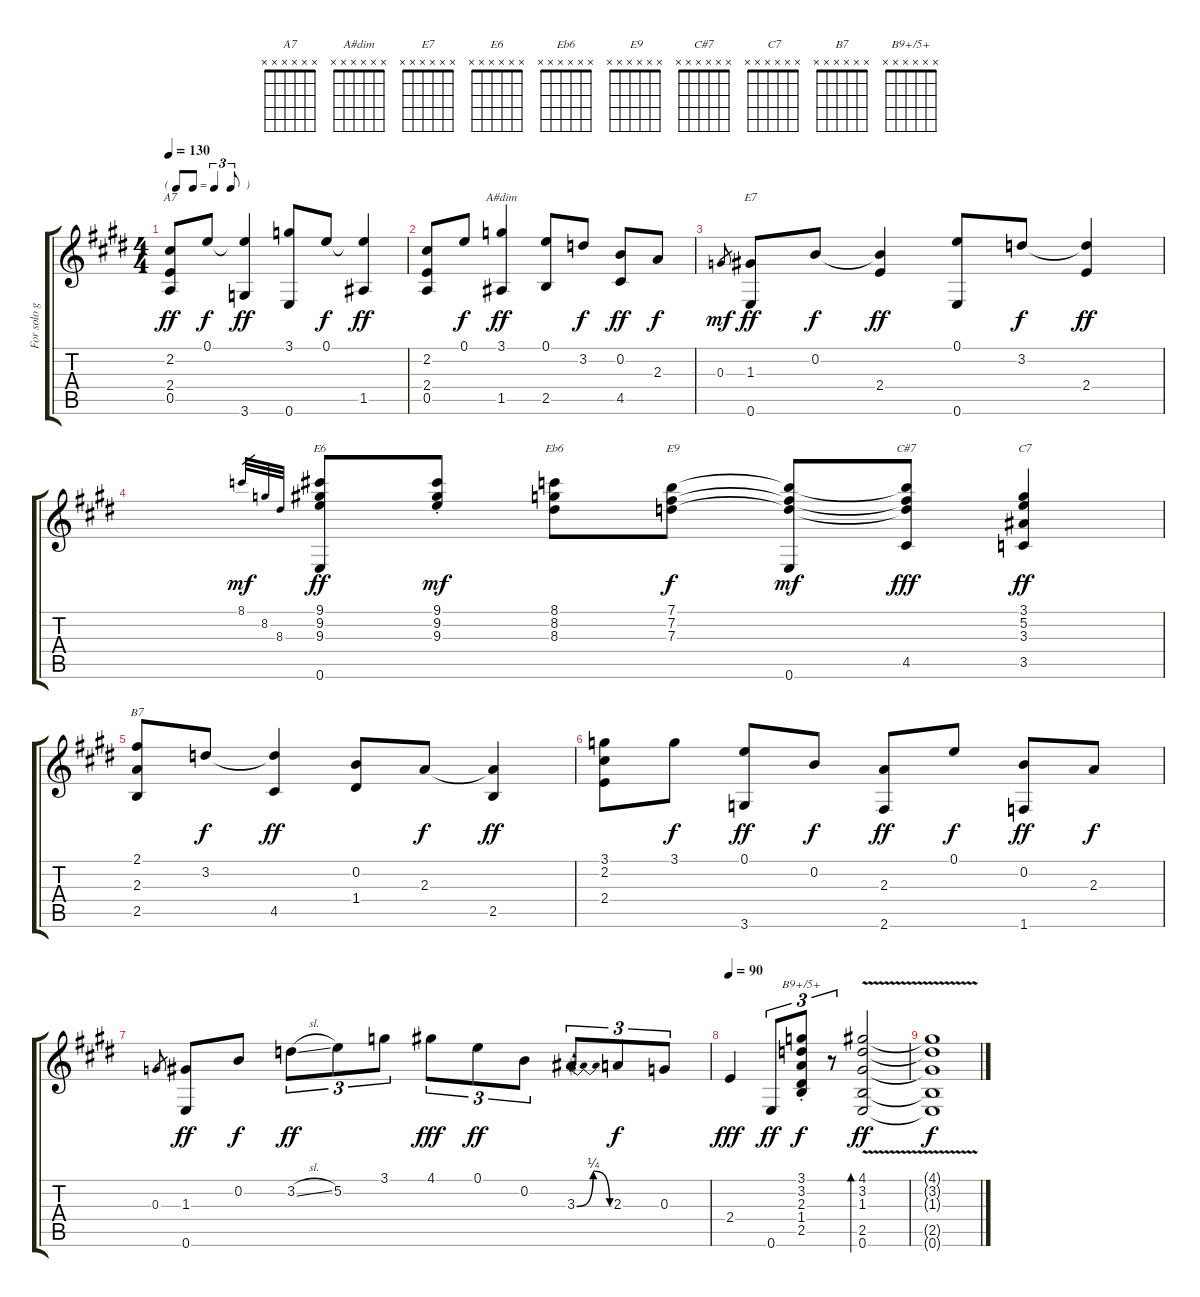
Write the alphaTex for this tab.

\track ("For solo guitar" "For solo g") {instrument acousticguitarnylon}
\staff {score tabs}
\tuning (E4 B3 G3 D3 A2 E2) {hide}
\chord ("A7" x x x x x x)
\chord ("A#dim" x x x x x x)
\chord ("E7" x x x x x x)
\chord ("E6" x x x x x x)
\chord ("Eb6" x x x x x x)
\chord (" E9" x x x x x x)
\chord ("C#7" x x x x x x)
\chord (" C7" x x x x x x)
\chord ("B7" x x x x x x)
\chord ("B9+/5+" x x x x x x)
\ts (4 4)
\tf triplet8th
\tempo 130
\clef g2
\ks e
(2.2 2.4 0.5).8{ch "A7" dy ff} 0.1.8{dy f} (0.1{t} 3.6).4{dy ff} (3.1 0.6).8 0.1.8{dy f} (0.1{t} 1.5).4{dy ff} |
(2.2 2.4 0.5).8 0.1.8{dy f} (3.1 1.5).4{ch "A#dim" dy ff} (0.1 2.5).8 3.2.8{dy f} (0.2 4.5).8{dy ff} 2.3.8{dy f} |
0.3.8{gr dy mf} (1.3 0.6).8{ch "E7" dy ff} 0.2.8{dy f} (0.2{t} 2.4).4{dy ff} (0.1 0.6).8 3.2.8{dy f} (3.2{t} 2.4).4{dy ff} |
8.1.32{gr dy mf} 8.2.32{gr} 8.3.32{gr} (9.1 9.2 9.3 0.6).8{ch "E6" dy ff} (9.1{st} 9.2{st} 9.3{st}).8{dy mf} (8.1 8.2 8.3).8{ch "Eb6"} (7.1 7.2 7.3).8{ch " E9" dy f} (7.1{t} 7.2{t} 7.3{t} 0.6).8{dy mf} (7.1{t} 7.2{t} 7.3{t} 4.5).8{ch "C#7" dy fff} (3.1 5.2 3.3 3.5).4{ch " C7" dy ff} |
(2.1 2.3 2.5).8{ch "B7"} 3.2.8{dy f} (3.2{t} 4.5).4{dy ff} (0.2 1.4).8 2.3.8{dy f} (2.3{t} 2.5).4{dy ff} |
(3.1 2.2 2.4).8 3.1.8{dy f} (0.1 3.6).8{dy ff} 0.2.8{dy f} (2.3 2.6).8{dy ff} 0.1.8{dy f} (0.2 1.6).8{dy ff} 2.3.8{dy f} |
0.3.8{gr} (1.3 0.6).8{dy ff} 0.2.8{dy f} 3.2{sl}.8{tu (3 2) dy ff} 5.2.8{tu (3 2)} 3.1.8{tu (3 2)} 4.1.8{tu (3 2) dy fff} 0.1.8{tu (3 2) dy ff} 0.2.8{tu (3 2)} 3.3{be (bendrelease 0 0 20 1 20 1 60 0)}.8{tu (3 2)} 2.3.8{tu (3 2) dy f} 0.3.8{tu (3 2)} |
\tempo 90
2.4.4{dy fff} 0.6.8{tu (3 2) dy ff} (3.1 3.2{st} 2.3{st} 1.4{st} 2.5{st}).8{tu (3 2) ch "B9+/5+" dy f} r.8{tu (3 2)} (4.1{v} 3.2 1.3 2.5 0.6).2{bd 120 dy ff} |
(4.1{t} 3.2{t} 1.3{t} 2.5{t} 0.6{t}).1{dy f}
